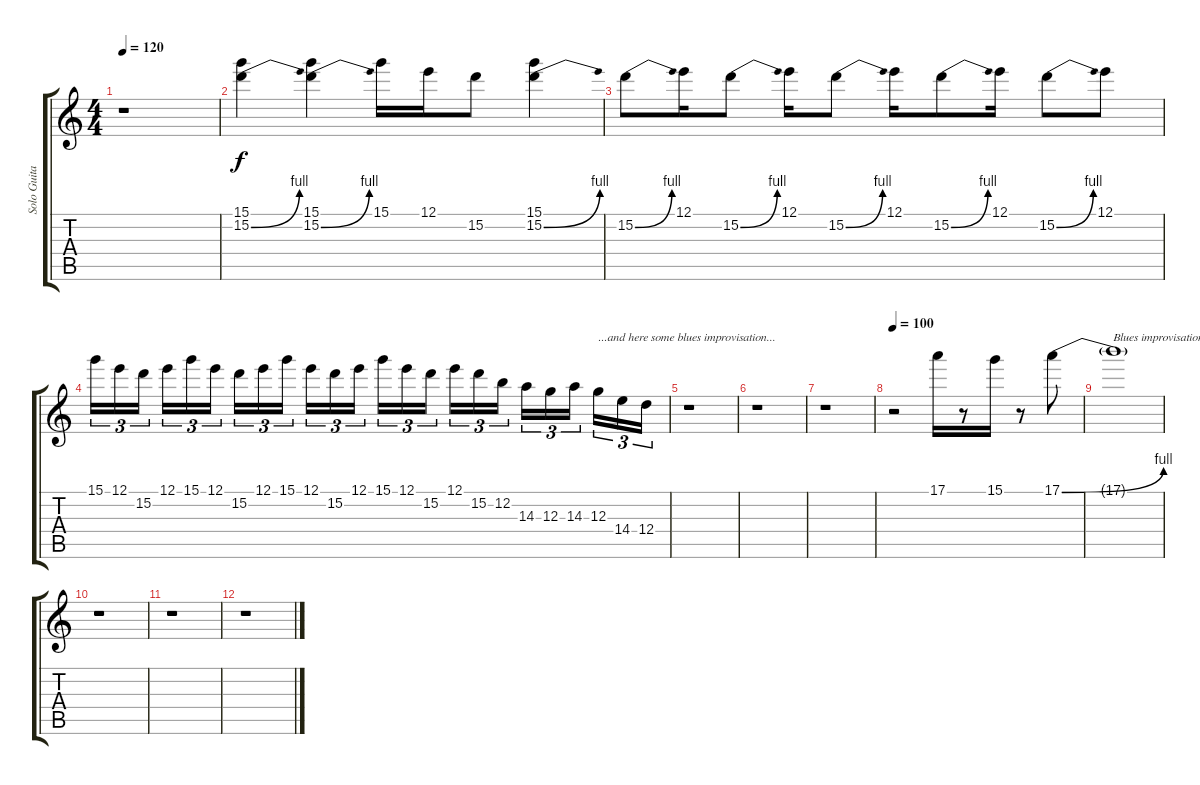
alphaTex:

\track ("Solo Guitar" "Solo Guita") {instrument distortionguitar}
\staff {score tabs}
\tuning (E4 B3 G3 D3 A2 E2) {hide}
\ts (4 4)
\tempo 120
\clef g2
\ks c
r.1{dy f} |
(15.1 15.2{be (bend 0 0 60 4)}).4 (15.1 15.2{be (bend 0 0 60 4)}).4 15.1.16 12.1.16 15.2.8 (15.1 15.2{be (bend 0 0 60 4)}).4 |
15.2{be (bend 0 0 60 4)}.8 12.1.16 15.2{be (bend 0 0 60 4)}.8 12.1.16 15.2{be (bend 0 0 60 4)}.8 12.1.16 15.2{be (bend 0 0 60 4)}.8 12.1.16 15.2{be (bend 0 0 60 4)}.8 12.1.8 |
15.1.16{tu (3 2)} 12.1.16{tu (3 2)} 15.2.16{tu (3 2)} 12.1.16{tu (3 2)} 15.1.16{tu (3 2)} 12.1.16{tu (3 2)} 15.2.16{tu (3 2)} 12.1.16{tu (3 2)} 15.1.16{tu (3 2)} 12.1.16{tu (3 2)} 15.2.16{tu (3 2)} 12.1.16{tu (3 2)} 15.1.16{tu (3 2)} 12.1.16{tu (3 2)} 15.2.16{tu (3 2)} 12.1.16{tu (3 2)} 15.2.16{tu (3 2)} 12.2.16{tu (3 2)} 14.3.16{tu (3 2)} 12.3.16{tu (3 2)} 14.3.16{tu (3 2)} 12.3.16{tu (3 2) txt "...and here some blues improvisation..."} 14.4.16{tu (3 2)} 12.4.16{tu (3 2)} |
r.1 |
r.1 |
r.1 |
\tempo 100
r.2 17.1.16 r.8 15.1.16 r.8 17.1{be (bend 0 0 60 4)}.8 |
17.1{t}.1{txt "Blues improvisation..."} |
r.1 |
r.1 |
r.1
